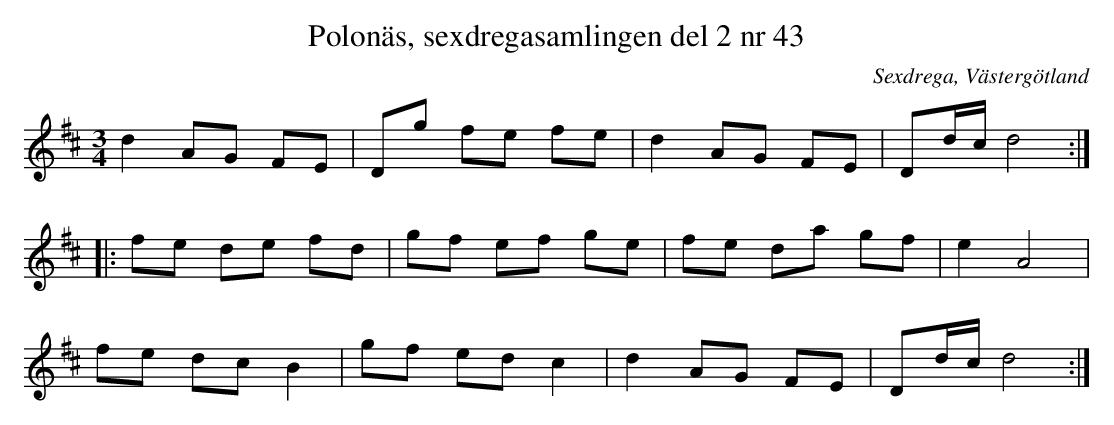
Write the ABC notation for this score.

X:1
T: Polonäs, sexdregasamlingen del 2 nr 43
O: Sexdrega, Västergötland
M: 3/4
L: 1/16
K: D
d4 A2G2 F2E2 | D2g2 f2e2 f2e2 | d4 A2G2 F2E2 | D2dc d8 ::
f2e2 d2e2 f2d2 | g2f2 e2f2 g2e2 | f2e2 d2a2 g2f2 | e4 A8 |
f2e2 d2c2 B4 | g2f2 e2d2 c4 | d4 A2G2 F2E2 | D2dc d8 :|
